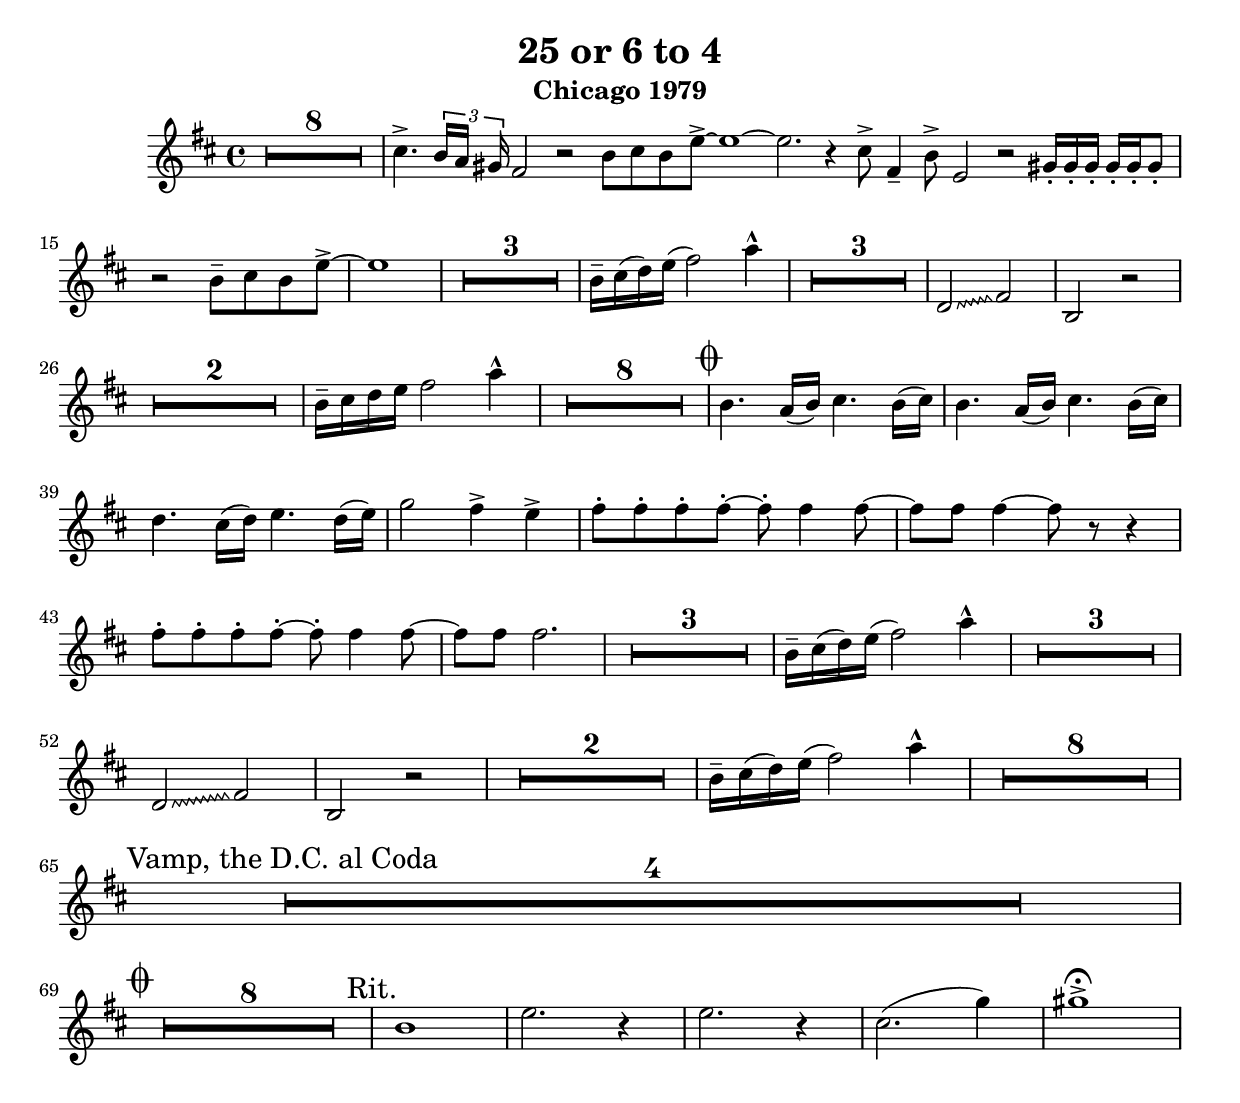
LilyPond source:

% LilyBin
\header {
	title = "25 or 6 to 4"
	subtitle = "Chicago 1979"
}

\score{
	\relative c'{
		\compressFullBarRests
		\override Glissando.style = #'zigzag
		\override MultiMeasureRest #'expand-limit = 1
		
		\time 4/4
		\key d \major
		R1 * 8 |
		cis'4.->
		\tuplet 3/3 { b16 a16 gis16 } fis2 |
		r2 b8 cis8~ b8 e8->~ |
		e1~ | e2.~ r4 |
		cis8-> fis,4-- b8-> e,2 |
		r2 gis16-. gis16-. gis16-. gis16-. gis16-.  gis8-. |
		r2 b8-- cis8~ b8 e8->~ | e1 |
		\repeat volta 1 {
			{ R1 * 3 | b16-- cis16 (d16) e16 (fis2) a4-^ }
		}
		R1 *3 | d,,2\glissando fis2 | b,2 r2 | R1 * 2 |
		b'16-- cis16~ d16 e16~ fis2 a4-^ 
		% double bar repeat ?
		R1 *8
		\mark \markup { \musicglyph #"scripts.coda" }
		b,4. a16 (b16) cis4. b16~ (cis16) |
		b4. a16 (b16) cis4. b16~ (cis16) |
		d4. cis16 (d16) e4. d16 (e16) |
		g2 fis4-> e4-> |
		fis8-. fis8-. fis8-. fis8-.~ fis8-. fis4 fis8~ |
		fis8 fis8 fis4~ fis8 r8 r4 |
		fis8-. fis8-. fis8-. fis8-.~ fis8-. fis4 fis8~ |
		fis8 fis8 fis2. |
		\repeat volta 1 {
			{ R1 * 3 | b,16-- cis16 (d16) e16 (fis2) a4-^ }
		}
		R1 *3 | d,,2\glissando fis2 | b,2 r2 |
		R1 * 2 | b'16-- cis16 (d16) e16 (fis2) a4-^
		% double bar repeat?
		R1 * 8 % guitar solo ++
		
		\break
		% Vamp, then D.C. al Coda
		% line break
		\mark \markup { \center-column { "Vamp, the D.C. al Coda" }}
		\repeat volta 1 {
			R1 * 4
		}
		% line break
		\break
		
		\mark \markup { \musicglyph #"scripts.coda" }
		R1*8 |
		% double bar repeat??
		\mark \markup { "Rit." }
		b,1 | e2. r4 | e2. r4 | cis2. (g'4) |
		gis1->\fermata
		% end repeat bar
	}
	
	\layout{}
%	\midi{}
}
